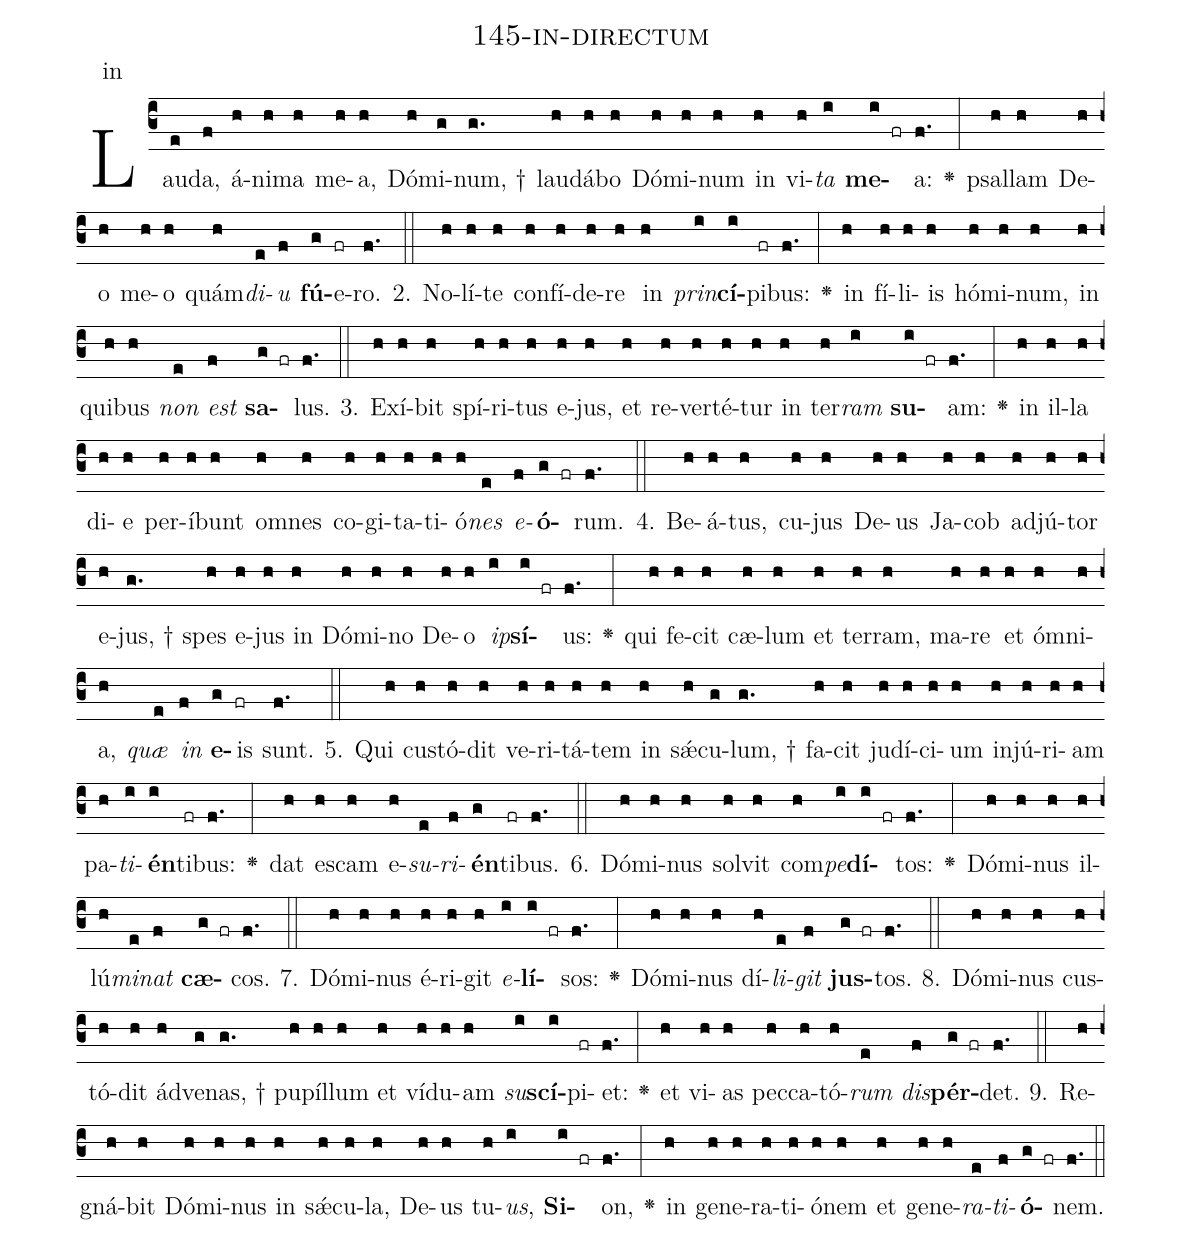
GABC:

name: 145-in-directum;
annotation: in;
%%
(c3)Lau(e)da,(f) á(h)ni(h)ma(h) me(h)a,(h) Dó(h)mi(g)num, †(g.) lau(h)dá(h)bo(h) Dó(h)mi(h)num(h) in(h) vi(h)<i>ta</i>(i) <b>me</b>(i fr)a:(f.) <v>\greheightstar</v>(:) psal(h)lam(h) De(h)o(h) me(h)o(h) quám(h)<i>di</i>(e)<i>u</i>(f) <b>fú</b>(g)e(fr)ro.(f.) (::)
2. No(h)lí(h)te(h) con(h)fí(h)de(h)re(h) in(h) <i>prin</i>(i)<b>cí</b>(i)pi(fr)bus:(f.) <v>\greheightstar</v>(:) in(h) fí(h)li(h)is(h) hó(h)mi(h)num,(h) in(h) qui(h)bus(h) <i>non</i>(e) <i>est</i>(f) <b>sa</b>(g fr)lus.(f.) (::)
3. Ex(h)í(h)bit(h) spí(h)ri(h)tus(h) e(h)jus,(h) et(h) re(h)ver(h)té(h)tur(h) in(h) ter(h)<i>ram</i>(i) <b>su</b>(i fr)am:(f.) <v>\greheightstar</v>(:) in(h) il(h)la(h) di(h)e(h) per(h)í(h)bunt(h) om(h)nes(h) co(h)gi(h)ta(h)ti(h)ó(h)<i>nes</i>(e) <i>e</i>(f)<b>ó</b>(g fr)rum.(f.) (::)
4. Be(h)á(h)tus,(h) cu(h)jus(h) De(h)us(h) Ja(h)cob(h) ad(h)jú(h)tor(h) e(h)jus, †(g.) spes(h) e(h)jus(h) in(h) Dó(h)mi(h)no(h) De(h)o(h) <i>ip</i>(i)<b>sí</b>(i fr)us:(f.) <v>\greheightstar</v>(:) qui(h) fe(h)cit(h) cæ(h)lum(h) et(h) ter(h)ram,(h) ma(h)re(h) et(h) óm(h)ni(h)a,(h) <i>quæ</i>(e) <i>in</i>(f) <b>e</b>(g)is(fr) sunt.(f.) (::)
5. Qui(h) cus(h)tó(h)dit(h) ve(h)ri(h)tá(h)tem(h) in(h) sǽ(h)cu(g)lum, †(g.) fa(h)cit(h) ju(h)dí(h)ci(h)um(h) in(h)jú(h)ri(h)am(h) pa(h)<i>ti</i>(i)<b>én</b>(i)ti(fr)bus:(f.) <v>\greheightstar</v>(:) dat(h) es(h)cam(h) e(h)<i>su</i>(e)<i>ri</i>(f)<b>én</b>(g)ti(fr)bus.(f.) (::)
6. Dó(h)mi(h)nus(h) sol(h)vit(h) com(h)<i>pe</i>(i)<b>dí</b>(i fr)tos:(f.) <v>\greheightstar</v>(:) Dó(h)mi(h)nus(h) il(h)lú(h)<i>mi</i>(e)<i>nat</i>(f) <b>cæ</b>(g fr)cos.(f.) (::)
7. Dó(h)mi(h)nus(h) é(h)ri(h)git(h) <i>e</i>(i)<b>lí</b>(i fr)sos:(f.) <v>\greheightstar</v>(:) Dó(h)mi(h)nus(h) dí(h)<i>li</i>(e)<i>git</i>(f) <b>jus</b>(g fr)tos.(f.) (::)
8. Dó(h)mi(h)nus(h) cus(h)tó(h)dit(h) ád(h)ve(g)nas, †(g.) pu(h)píl(h)lum(h) et(h) ví(h)du(h)am(h) <i>su</i>(i)<b>scí</b>(i)pi(fr)et:(f.) <v>\greheightstar</v>(:) et(h) vi(h)as(h) pec(h)ca(h)tó(h)<i>rum</i>(e) <i>dis</i>(f)<b>pér</b>(g fr)det.(f.) (::)
9. Re(h)gná(h)bit(h) Dó(h)mi(h)nus(h) in(h) sǽ(h)cu(h)la,(h) De(h)us(h) tu(h)<i>us</i>,(i) <b>Si</b>(i fr)on,(f.) <v>\greheightstar</v>(:) in(h) ge(h)ne(h)ra(h)ti(h)ó(h)nem(h) et(h) ge(h)ne(h)<i>ra</i>(e)<i>ti</i>(f)<b>ó</b>(g fr)nem.(f.) (::)
